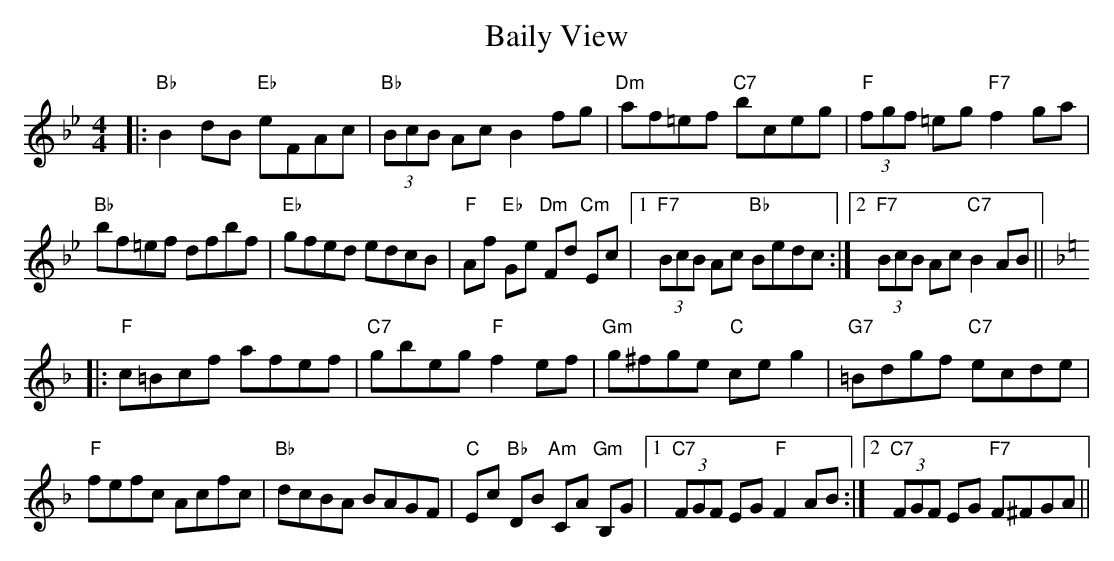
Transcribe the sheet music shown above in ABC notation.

X:1
T: Baily View
M: 4/4
L: 1/8
K: Gmin
[K: Bb]|:"Bb"B2 dB "Eb"eFAc|"Bb"(3BcB Ac B2 fg|"Dm"af=ef "C7"bceg|"F"(3fgf =eg "F7"f2 ga|
"Bb"bf=ef dfbf|"Eb"gfed edcB|"F"Af "Eb"Ge "Dm"Fd "Cm"Ec|1 "F7"(3BcB Ac "Bb"Bedc:|2 "F7"(3BcB Ac "C7"B2 AB||
K:F
|:"F"c=Bcf afef|"C7"gbeg "F"f2 ef|"Gm"g^fge "C"ce g2|"G7"=Bdgf "C7"ecde|
"F"fefc Acfc|"Bb"dcBA BAGF|"C"Ec "Bb"DB "Am"CA "Gm"B,G|1 "C7"(3FGF EG "F"F2 AB:|2 "C7"(3FGF EG "F7"F^FGA||
